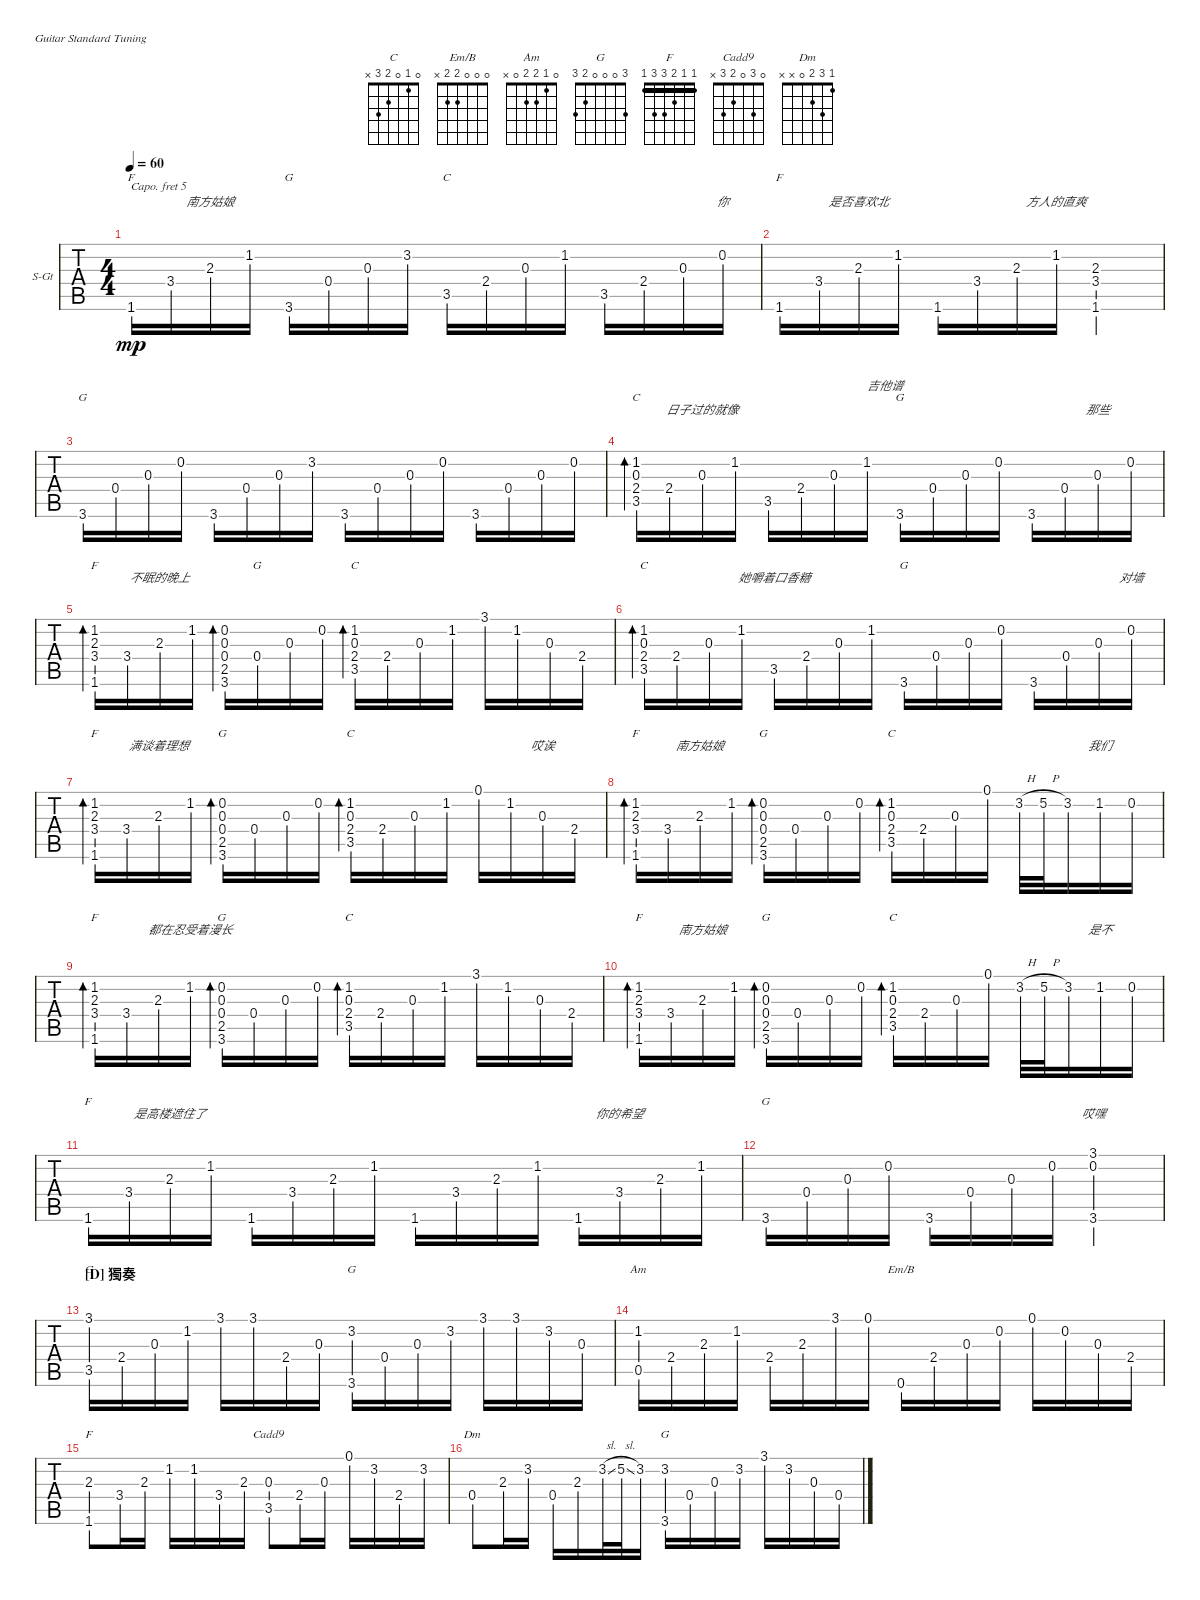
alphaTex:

\defaultSystemsLayout 4
\bracketExtendMode groupsimilarinstruments
\firstSystemTrackNameOrientation horizontal
\otherSystemsTrackNameOrientation horizontal
\track ("Steel Guitar" "S-Gt") {instrument acousticguitarsteel}
\staff {tabs}
\capo 5
\tuning (E4 B3 G3 D3 A2 E2)
\chord ("C" 0 1 0 2 3 x)
\chord ("Em/B" 0 0 0 2 2 x)
\chord ("Am" 0 1 2 2 0 x)
\chord ("G" 3 0 0 0 2 3)
\chord ("F" 1 1 2 3 3 1) {barre (1 1)}
\chord ("Cadd9" 0 3 0 2 3 x)
\chord ("Dm" 1 3 2 0 x x)
\ts (4 4)
\tempo 60
\clef g2
\ks c
1.6.16{ch "F" lyrics (0 "") lyrics (1 "") lyrics (2 "") lyrics (3 "") lyrics (4 "") dy mp} 3.4.16{lyrics (0 "") lyrics (1 "") lyrics (2 "") lyrics (3 "") lyrics (4 "")} 2.3.16{lyrics (0 "南方姑娘") lyrics (1 "") lyrics (2 "") lyrics (3 "") lyrics (4 "")} 1.2.16{lyrics (0 "") lyrics (1 "") lyrics (2 "") lyrics (3 "") lyrics (4 "")} 3.6.16{ch "G" lyrics (0 "") lyrics (1 "") lyrics (2 "") lyrics (3 "") lyrics (4 "")} 0.4.16{lyrics (0 "") lyrics (1 "") lyrics (2 "") lyrics (3 "") lyrics (4 "")} 0.3.16{lyrics (0 "") lyrics (1 "") lyrics (2 "") lyrics (3 "") lyrics (4 "")} 3.2.16{lyrics (0 "") lyrics (1 "") lyrics (2 "") lyrics (3 "") lyrics (4 "")} 3.5.16{ch "C" lyrics (0 "") lyrics (1 "") lyrics (2 "") lyrics (3 "") lyrics (4 "")} 2.4.16{lyrics (0 "") lyrics (1 "") lyrics (2 "") lyrics (3 "") lyrics (4 "")} 0.3.16{lyrics (0 "") lyrics (1 "") lyrics (2 "") lyrics (3 "") lyrics (4 "")} 1.2.16{lyrics (0 "") lyrics (1 "") lyrics (2 "") lyrics (3 "") lyrics (4 "")} 3.5.16{lyrics (0 "") lyrics (1 "") lyrics (2 "") lyrics (3 "") lyrics (4 "")} 2.4.16{lyrics (0 "") lyrics (1 "") lyrics (2 "") lyrics (3 "") lyrics (4 "")} 0.3.16{lyrics (0 "") lyrics (1 "") lyrics (2 "") lyrics (3 "") lyrics (4 "")} 0.2.16{lyrics (0 "你") lyrics (1 "") lyrics (2 "") lyrics (3 "") lyrics (4 "")} |
1.6.16{ch "F" lyrics (0 "") lyrics (1 "") lyrics (2 "") lyrics (3 "") lyrics (4 "")} 3.4.16{lyrics (0 "") lyrics (1 "") lyrics (2 "") lyrics (3 "") lyrics (4 "")} 2.3.16{lyrics (0 "是否喜欢北") lyrics (1 "") lyrics (2 "") lyrics (3 "") lyrics (4 "")} 1.2.16{lyrics (0 "") lyrics (1 "") lyrics (2 "") lyrics (3 "") lyrics (4 "")} 1.6.16{lyrics (0 "") lyrics (1 "") lyrics (2 "") lyrics (3 "") lyrics (4 "")} 3.4.16{lyrics (0 "") lyrics (1 "") lyrics (2 "") lyrics (3 "") lyrics (4 "")} 2.3.16{lyrics (0 "") lyrics (1 "") lyrics (2 "") lyrics (3 "") lyrics (4 "")} 1.2.16{lyrics (0 "方人的直爽") lyrics (1 "") lyrics (2 "") lyrics (3 "") lyrics (4 "")} (1.6 3.4 2.3).2{lyrics (0 "") lyrics (1 "") lyrics (2 "") lyrics (3 "") lyrics (4 "")} |
3.6.16{ch "G" lyrics (0 "") lyrics (1 "") lyrics (2 "") lyrics (3 "") lyrics (4 "")} 0.4.16{lyrics (0 "") lyrics (1 "") lyrics (2 "") lyrics (3 "") lyrics (4 "")} 0.3.16{lyrics (0 "") lyrics (1 "") lyrics (2 "") lyrics (3 "") lyrics (4 "")} 0.2.16{lyrics (0 "") lyrics (1 "") lyrics (2 "") lyrics (3 "") lyrics (4 "")} 3.6.16{lyrics (0 "") lyrics (1 "") lyrics (2 "") lyrics (3 "") lyrics (4 "")} 0.4.16{lyrics (0 "") lyrics (1 "") lyrics (2 "") lyrics (3 "") lyrics (4 "")} 0.3.16{lyrics (0 "") lyrics (1 "") lyrics (2 "") lyrics (3 "") lyrics (4 "")} 3.2.16{lyrics (0 "") lyrics (1 "") lyrics (2 "") lyrics (3 "") lyrics (4 "")} 3.6.16{lyrics (0 "") lyrics (1 "") lyrics (2 "") lyrics (3 "") lyrics (4 "")} 0.4.16{lyrics (0 "") lyrics (1 "") lyrics (2 "") lyrics (3 "") lyrics (4 "")} 0.3.16{lyrics (0 "") lyrics (1 "") lyrics (2 "") lyrics (3 "") lyrics (4 "")} 0.2.16{lyrics (0 "") lyrics (1 "") lyrics (2 "") lyrics (3 "") lyrics (4 "")} 3.6.16{lyrics (0 "") lyrics (1 "") lyrics (2 "") lyrics (3 "") lyrics (4 "")} 0.4.16{lyrics (0 "") lyrics (1 "") lyrics (2 "") lyrics (3 "") lyrics (4 "")} 0.3.16{lyrics (0 "") lyrics (1 "") lyrics (2 "") lyrics (3 "") lyrics (4 "")} 0.2.16{lyrics (0 "") lyrics (1 "") lyrics (2 "") lyrics (3 "") lyrics (4 "")} |
(3.5 2.4 0.3 1.2).16{bd 30 ch "C" lyrics (0 "") lyrics (1 "") lyrics (2 "") lyrics (3 "") lyrics (4 "")} 2.4.16{lyrics (0 "") lyrics (1 "") lyrics (2 "") lyrics (3 "") lyrics (4 "")} 0.3.16{lyrics (0 "日子过的就像") lyrics (1 "") lyrics (2 "") lyrics (3 "") lyrics (4 "")} 1.2.16{lyrics (0 "") lyrics (1 "") lyrics (2 "") lyrics (3 "") lyrics (4 "")} 3.5.16{lyrics (0 "") lyrics (1 "") lyrics (2 "") lyrics (3 "") lyrics (4 "")} 2.4.16{lyrics (0 "") lyrics (1 "") lyrics (2 "") lyrics (3 "") lyrics (4 "")} 0.3.16{lyrics (0 "") lyrics (1 "") lyrics (2 "") lyrics (3 "") lyrics (4 "")} 1.2.16{txt "吉他谱" lyrics (0 "") lyrics (1 "") lyrics (2 "") lyrics (3 "") lyrics (4 "")} 3.6.16{ch "G" lyrics (0 "") lyrics (1 "") lyrics (2 "") lyrics (3 "") lyrics (4 "")} 0.4.16{lyrics (0 "") lyrics (1 "") lyrics (2 "") lyrics (3 "") lyrics (4 "")} 0.3.16{lyrics (0 "") lyrics (1 "") lyrics (2 "") lyrics (3 "") lyrics (4 "")} 0.2.16{lyrics (0 "") lyrics (1 "") lyrics (2 "") lyrics (3 "") lyrics (4 "")} 3.6.16{lyrics (0 "") lyrics (1 "") lyrics (2 "") lyrics (3 "") lyrics (4 "")} 0.4.16{lyrics (0 "") lyrics (1 "") lyrics (2 "") lyrics (3 "") lyrics (4 "")} 0.3.16{lyrics (0 "那些") lyrics (1 "") lyrics (2 "") lyrics (3 "") lyrics (4 "")} 0.2.16{lyrics (0 "") lyrics (1 "") lyrics (2 "") lyrics (3 "") lyrics (4 "")} |
(1.6 3.4 2.3 1.2).16{bd 30 ch "F" lyrics (0 "") lyrics (1 "") lyrics (2 "") lyrics (3 "") lyrics (4 "")} 3.4.16{lyrics (0 "") lyrics (1 "") lyrics (2 "") lyrics (3 "") lyrics (4 "")} 2.3.16{lyrics (0 "不眠的晚上") lyrics (1 "") lyrics (2 "") lyrics (3 "") lyrics (4 "")} 1.2.16{lyrics (0 "") lyrics (1 "") lyrics (2 "") lyrics (3 "") lyrics (4 "")} (3.6 2.5 0.4 0.3 0.2).16{bd 30 lyrics (0 "") lyrics (1 "") lyrics (2 "") lyrics (3 "") lyrics (4 "")} 0.4.16{ch "G" lyrics (0 "") lyrics (1 "") lyrics (2 "") lyrics (3 "") lyrics (4 "")} 0.3.16{lyrics (0 "") lyrics (1 "") lyrics (2 "") lyrics (3 "") lyrics (4 "")} 0.2.16{lyrics (0 "") lyrics (1 "") lyrics (2 "") lyrics (3 "") lyrics (4 "")} (3.5 2.4 0.3 1.2).16{bd 30 ch "C" lyrics (0 "") lyrics (1 "") lyrics (2 "") lyrics (3 "") lyrics (4 "")} 2.4.16{lyrics (0 "") lyrics (1 "") lyrics (2 "") lyrics (3 "") lyrics (4 "")} 0.3.16{lyrics (0 "") lyrics (1 "") lyrics (2 "") lyrics (3 "") lyrics (4 "")} 1.2.16{lyrics (0 "") lyrics (1 "") lyrics (2 "") lyrics (3 "") lyrics (4 "")} 3.1.16{lyrics (0 "") lyrics (1 "") lyrics (2 "") lyrics (3 "") lyrics (4 "")} 1.2.16{lyrics (0 "") lyrics (1 "") lyrics (2 "") lyrics (3 "") lyrics (4 "")} 0.3.16{lyrics (0 "") lyrics (1 "") lyrics (2 "") lyrics (3 "") lyrics (4 "")} 2.4.16{lyrics (0 "") lyrics (1 "") lyrics (2 "") lyrics (3 "") lyrics (4 "")} |
(3.5 2.4 0.3 1.2).16{bd 30 ch "C" lyrics (0 "") lyrics (1 "") lyrics (2 "") lyrics (3 "") lyrics (4 "")} 2.4.16{lyrics (0 "") lyrics (1 "") lyrics (2 "") lyrics (3 "") lyrics (4 "")} 0.3.16{lyrics (0 "") lyrics (1 "") lyrics (2 "") lyrics (3 "") lyrics (4 "")} 1.2.16{lyrics (0 "") lyrics (1 "") lyrics (2 "") lyrics (3 "") lyrics (4 "")} 3.5.16{lyrics (0 "她嚼着口香糖") lyrics (1 "") lyrics (2 "") lyrics (3 "") lyrics (4 "")} 2.4.16{lyrics (0 "") lyrics (1 "") lyrics (2 "") lyrics (3 "") lyrics (4 "")} 0.3.16{lyrics (0 "") lyrics (1 "") lyrics (2 "") lyrics (3 "") lyrics (4 "")} 1.2.16{lyrics (0 "") lyrics (1 "") lyrics (2 "") lyrics (3 "") lyrics (4 "")} 3.6.16{ch "G" lyrics (0 "") lyrics (1 "") lyrics (2 "") lyrics (3 "") lyrics (4 "")} 0.4.16{lyrics (0 "") lyrics (1 "") lyrics (2 "") lyrics (3 "") lyrics (4 "")} 0.3.16{lyrics (0 "") lyrics (1 "") lyrics (2 "") lyrics (3 "") lyrics (4 "")} 0.2.16{lyrics (0 "") lyrics (1 "") lyrics (2 "") lyrics (3 "") lyrics (4 "")} 3.6.16{lyrics (0 "") lyrics (1 "") lyrics (2 "") lyrics (3 "") lyrics (4 "")} 0.4.16{lyrics (0 "") lyrics (1 "") lyrics (2 "") lyrics (3 "") lyrics (4 "")} 0.3.16{lyrics (0 "") lyrics (1 "") lyrics (2 "") lyrics (3 "") lyrics (4 "")} 0.2.16{lyrics (0 "对墙") lyrics (1 "") lyrics (2 "") lyrics (3 "") lyrics (4 "")} |
(1.6 3.4 2.3 1.2).16{bd 30 ch "F" lyrics (0 "") lyrics (1 "") lyrics (2 "") lyrics (3 "") lyrics (4 "")} 3.4.16{lyrics (0 "") lyrics (1 "") lyrics (2 "") lyrics (3 "") lyrics (4 "")} 2.3.16{lyrics (0 "满谈着理想") lyrics (1 "") lyrics (2 "") lyrics (3 "") lyrics (4 "")} 1.2.16{lyrics (0 "") lyrics (1 "") lyrics (2 "") lyrics (3 "") lyrics (4 "")} (3.6 2.5 0.4 0.3 0.2).16{bd 30 ch "G" lyrics (0 "") lyrics (1 "") lyrics (2 "") lyrics (3 "") lyrics (4 "")} 0.4.16{lyrics (0 "") lyrics (1 "") lyrics (2 "") lyrics (3 "") lyrics (4 "")} 0.3.16{lyrics (0 "") lyrics (1 "") lyrics (2 "") lyrics (3 "") lyrics (4 "")} 0.2.16{lyrics (0 "") lyrics (1 "") lyrics (2 "") lyrics (3 "") lyrics (4 "")} (3.5 2.4 0.3 1.2).16{bd 30 ch "C" lyrics (0 "") lyrics (1 "") lyrics (2 "") lyrics (3 "") lyrics (4 "")} 2.4.16{lyrics (0 "") lyrics (1 "") lyrics (2 "") lyrics (3 "") lyrics (4 "")} 0.3.16{lyrics (0 "") lyrics (1 "") lyrics (2 "") lyrics (3 "") lyrics (4 "")} 1.2.16{lyrics (0 "") lyrics (1 "") lyrics (2 "") lyrics (3 "") lyrics (4 "")} 0.1.16{lyrics (0 "") lyrics (1 "") lyrics (2 "") lyrics (3 "") lyrics (4 "")} 1.2.16{lyrics (0 "") lyrics (1 "") lyrics (2 "") lyrics (3 "") lyrics (4 "")} 0.3.16{lyrics (0 "哎诶") lyrics (1 "") lyrics (2 "") lyrics (3 "") lyrics (4 "")} 2.4.16{lyrics (0 "") lyrics (1 "") lyrics (2 "") lyrics (3 "") lyrics (4 "")} |
(1.6 3.4 2.3 1.2).16{bd 30 ch "F" lyrics (0 "") lyrics (1 "") lyrics (2 "") lyrics (3 "") lyrics (4 "")} 3.4.16{lyrics (0 "") lyrics (1 "") lyrics (2 "") lyrics (3 "") lyrics (4 "")} 2.3.16{lyrics (0 "南方姑娘") lyrics (1 "") lyrics (2 "") lyrics (3 "") lyrics (4 "")} 1.2.16{lyrics (0 "") lyrics (1 "") lyrics (2 "") lyrics (3 "") lyrics (4 "")} (3.6 2.5 0.4 0.3 0.2).16{bd 30 ch "G" lyrics (0 "") lyrics (1 "") lyrics (2 "") lyrics (3 "") lyrics (4 "")} 0.4.16{lyrics (0 "") lyrics (1 "") lyrics (2 "") lyrics (3 "") lyrics (4 "")} 0.3.16{lyrics (0 "") lyrics (1 "") lyrics (2 "") lyrics (3 "") lyrics (4 "")} 0.2.16{lyrics (0 "") lyrics (1 "") lyrics (2 "") lyrics (3 "") lyrics (4 "")} (3.5 2.4 0.3 1.2).16{bd 30 ch "C" lyrics (0 "") lyrics (1 "") lyrics (2 "") lyrics (3 "") lyrics (4 "")} 2.4.16{lyrics (0 "") lyrics (1 "") lyrics (2 "") lyrics (3 "") lyrics (4 "")} 0.3.16{lyrics (0 "") lyrics (1 "") lyrics (2 "") lyrics (3 "") lyrics (4 "")} 0.1.16{lyrics (0 "") lyrics (1 "") lyrics (2 "") lyrics (3 "") lyrics (4 "")} 3.2{h}.32{lyrics (0 "") lyrics (1 "") lyrics (2 "") lyrics (3 "") lyrics (4 "")} 5.2{h}.32{lyrics (0 "") lyrics (1 "") lyrics (2 "") lyrics (3 "") lyrics (4 "")} 3.2.16{lyrics (0 "") lyrics (1 "") lyrics (2 "") lyrics (3 "") lyrics (4 "")} 1.2.16{lyrics (0 "我们") lyrics (1 "") lyrics (2 "") lyrics (3 "") lyrics (4 "")} 0.2.16{lyrics (0 "") lyrics (1 "") lyrics (2 "") lyrics (3 "") lyrics (4 "")} |
(1.6 3.4 2.3 1.2).16{bd 30 ch "F" lyrics (0 "") lyrics (1 "") lyrics (2 "") lyrics (3 "") lyrics (4 "")} 3.4.16{lyrics (0 "") lyrics (1 "") lyrics (2 "") lyrics (3 "") lyrics (4 "")} 2.3.16{lyrics (0 "") lyrics (1 "") lyrics (2 "") lyrics (3 "") lyrics (4 "")} 1.2.16{lyrics (0 "都在忍受着漫长") lyrics (1 "") lyrics (2 "") lyrics (3 "") lyrics (4 "")} (3.6 2.5 0.4 0.3 0.2).16{bd 30 ch "G" lyrics (0 "") lyrics (1 "") lyrics (2 "") lyrics (3 "") lyrics (4 "")} 0.4.16{lyrics (0 "") lyrics (1 "") lyrics (2 "") lyrics (3 "") lyrics (4 "")} 0.3.16{lyrics (0 "") lyrics (1 "") lyrics (2 "") lyrics (3 "") lyrics (4 "")} 0.2.16{lyrics (0 "") lyrics (1 "") lyrics (2 "") lyrics (3 "") lyrics (4 "")} (3.5 2.4 0.3 1.2).16{bd 30 ch "C" lyrics (0 "") lyrics (1 "") lyrics (2 "") lyrics (3 "") lyrics (4 "")} 2.4.16{lyrics (0 "") lyrics (1 "") lyrics (2 "") lyrics (3 "") lyrics (4 "")} 0.3.16{lyrics (0 "") lyrics (1 "") lyrics (2 "") lyrics (3 "") lyrics (4 "")} 1.2.16{lyrics (0 "") lyrics (1 "") lyrics (2 "") lyrics (3 "") lyrics (4 "")} 3.1.16{lyrics (0 "") lyrics (1 "") lyrics (2 "") lyrics (3 "") lyrics (4 "")} 1.2.16{lyrics (0 "") lyrics (1 "") lyrics (2 "") lyrics (3 "") lyrics (4 "")} 0.3.16{lyrics (0 "") lyrics (1 "") lyrics (2 "") lyrics (3 "") lyrics (4 "")} 2.4.16{lyrics (0 "") lyrics (1 "") lyrics (2 "") lyrics (3 "") lyrics (4 "")} |
(1.6 3.4 2.3 1.2).16{bd 30 ch "F" lyrics (0 "") lyrics (1 "") lyrics (2 "") lyrics (3 "") lyrics (4 "")} 3.4.16{lyrics (0 "") lyrics (1 "") lyrics (2 "") lyrics (3 "") lyrics (4 "")} 2.3.16{lyrics (0 "南方姑娘") lyrics (1 "") lyrics (2 "") lyrics (3 "") lyrics (4 "")} 1.2.16{lyrics (0 "") lyrics (1 "") lyrics (2 "") lyrics (3 "") lyrics (4 "")} (3.6 2.5 0.4 0.3 0.2).16{bd 30 ch "G" lyrics (0 "") lyrics (1 "") lyrics (2 "") lyrics (3 "") lyrics (4 "")} 0.4.16{lyrics (0 "") lyrics (1 "") lyrics (2 "") lyrics (3 "") lyrics (4 "")} 0.3.16{lyrics (0 "") lyrics (1 "") lyrics (2 "") lyrics (3 "") lyrics (4 "")} 0.2.16{lyrics (0 "") lyrics (1 "") lyrics (2 "") lyrics (3 "") lyrics (4 "")} (3.5 2.4 0.3 1.2).16{bd 30 ch "C" lyrics (0 "") lyrics (1 "") lyrics (2 "") lyrics (3 "") lyrics (4 "")} 2.4.16{lyrics (0 "") lyrics (1 "") lyrics (2 "") lyrics (3 "") lyrics (4 "")} 0.3.16{lyrics (0 "") lyrics (1 "") lyrics (2 "") lyrics (3 "") lyrics (4 "")} 0.1.16{lyrics (0 "") lyrics (1 "") lyrics (2 "") lyrics (3 "") lyrics (4 "")} 3.2{h}.32{lyrics (0 "") lyrics (1 "") lyrics (2 "") lyrics (3 "") lyrics (4 "")} 5.2{h}.32{lyrics (0 "") lyrics (1 "") lyrics (2 "") lyrics (3 "") lyrics (4 "")} 3.2.16{lyrics (0 "") lyrics (1 "") lyrics (2 "") lyrics (3 "") lyrics (4 "")} 1.2.16{lyrics (0 "是不") lyrics (1 "") lyrics (2 "") lyrics (3 "") lyrics (4 "")} 0.2.16{lyrics (0 "") lyrics (1 "") lyrics (2 "") lyrics (3 "") lyrics (4 "")} |
1.6.16{ch "F" lyrics (0 "") lyrics (1 "") lyrics (2 "") lyrics (3 "") lyrics (4 "")} 3.4.16{lyrics (0 "") lyrics (1 "") lyrics (2 "") lyrics (3 "") lyrics (4 "")} 2.3.16{lyrics (0 "是高楼遮住了") lyrics (1 "") lyrics (2 "") lyrics (3 "") lyrics (4 "")} 1.2.16{lyrics (0 "") lyrics (1 "") lyrics (2 "") lyrics (3 "") lyrics (4 "")} 1.6.16{lyrics (0 "") lyrics (1 "") lyrics (2 "") lyrics (3 "") lyrics (4 "")} 3.4.16{lyrics (0 "") lyrics (1 "") lyrics (2 "") lyrics (3 "") lyrics (4 "")} 2.3.16{lyrics (0 "") lyrics (1 "") lyrics (2 "") lyrics (3 "") lyrics (4 "")} 1.2.16{lyrics (0 "") lyrics (1 "") lyrics (2 "") lyrics (3 "") lyrics (4 "")} 1.6.16{lyrics (0 "") lyrics (1 "") lyrics (2 "") lyrics (3 "") lyrics (4 "")} 3.4.16{lyrics (0 "") lyrics (1 "") lyrics (2 "") lyrics (3 "") lyrics (4 "")} 2.3.16{lyrics (0 "") lyrics (1 "") lyrics (2 "") lyrics (3 "") lyrics (4 "")} 1.2.16{lyrics (0 "") lyrics (1 "") lyrics (2 "") lyrics (3 "") lyrics (4 "")} 1.6.16{lyrics (0 "") lyrics (1 "") lyrics (2 "") lyrics (3 "") lyrics (4 "")} 3.4.16{lyrics (0 "你的希望") lyrics (1 "") lyrics (2 "") lyrics (3 "") lyrics (4 "")} 2.3.16{lyrics (0 "") lyrics (1 "") lyrics (2 "") lyrics (3 "") lyrics (4 "")} 1.2.16{lyrics (0 "") lyrics (1 "") lyrics (2 "") lyrics (3 "") lyrics (4 "")} |
3.6.16{ch "G" lyrics (0 "") lyrics (1 "") lyrics (2 "") lyrics (3 "") lyrics (4 "")} 0.4.16{lyrics (0 "") lyrics (1 "") lyrics (2 "") lyrics (3 "") lyrics (4 "")} 0.3.16{lyrics (0 "") lyrics (1 "") lyrics (2 "") lyrics (3 "") lyrics (4 "")} 0.2.16{lyrics (0 "") lyrics (1 "") lyrics (2 "") lyrics (3 "") lyrics (4 "")} 3.6.16{lyrics (0 "") lyrics (1 "") lyrics (2 "") lyrics (3 "") lyrics (4 "")} 0.4.16{lyrics (0 "") lyrics (1 "") lyrics (2 "") lyrics (3 "") lyrics (4 "")} 0.3.16{lyrics (0 "") lyrics (1 "") lyrics (2 "") lyrics (3 "") lyrics (4 "")} 0.2.16{lyrics (0 "") lyrics (1 "") lyrics (2 "") lyrics (3 "") lyrics (4 "")} (3.6 0.2 3.1).2{lyrics (0 "哎嘿") lyrics (1 "") lyrics (2 "") lyrics (3 "") lyrics (4 "")} |
\section ("D" "獨奏")
(3.5 3.1).16{ch "C" lyrics (0 "") lyrics (1 "") lyrics (2 "") lyrics (3 "") lyrics (4 "")} 2.4.16{lyrics (0 "") lyrics (1 "") lyrics (2 "") lyrics (3 "") lyrics (4 "")} 0.3.16{lyrics (0 "") lyrics (1 "") lyrics (2 "") lyrics (3 "") lyrics (4 "")} 1.2.16{lyrics (0 "") lyrics (1 "") lyrics (2 "") lyrics (3 "") lyrics (4 "")} 3.1.16{lyrics (0 "") lyrics (1 "") lyrics (2 "") lyrics (3 "") lyrics (4 "")} 3.1.16{lyrics (0 "") lyrics (1 "") lyrics (2 "") lyrics (3 "") lyrics (4 "")} 2.4.16{lyrics (0 "") lyrics (1 "") lyrics (2 "") lyrics (3 "") lyrics (4 "")} 0.3.16{lyrics (0 "") lyrics (1 "") lyrics (2 "") lyrics (3 "") lyrics (4 "")} (3.6 3.2).16{ch "G" lyrics (0 "") lyrics (1 "") lyrics (2 "") lyrics (3 "") lyrics (4 "")} 0.4.16{lyrics (0 "") lyrics (1 "") lyrics (2 "") lyrics (3 "") lyrics (4 "")} 0.3.16{lyrics (0 "") lyrics (1 "") lyrics (2 "") lyrics (3 "") lyrics (4 "")} 3.2.16{lyrics (0 "") lyrics (1 "") lyrics (2 "") lyrics (3 "") lyrics (4 "")} 3.1.16{lyrics (0 "") lyrics (1 "") lyrics (2 "") lyrics (3 "") lyrics (4 "")} 3.1.16{lyrics (0 "") lyrics (1 "") lyrics (2 "") lyrics (3 "") lyrics (4 "")} 3.2.16{lyrics (0 "") lyrics (1 "") lyrics (2 "") lyrics (3 "") lyrics (4 "")} 0.3.16{lyrics (0 "") lyrics (1 "") lyrics (2 "") lyrics (3 "") lyrics (4 "")} |
(0.5 1.2).16{ch "Am" lyrics (0 "") lyrics (1 "") lyrics (2 "") lyrics (3 "") lyrics (4 "")} 2.4.16{lyrics (0 "") lyrics (1 "") lyrics (2 "") lyrics (3 "") lyrics (4 "")} 2.3.16 1.2.16 2.4.16 2.3.16 3.1.16 0.1.16 0.6.16{ch "Em/B"} 2.4.16 0.3.16 0.2.16 0.1.16 0.2.16 0.3.16 2.4.16 |
(1.6 2.3).8{ch "F"} 3.4.16 2.3.16 1.2.16 1.2.16 3.4.16 2.3.16 (3.5 0.3).8{ch "Cadd9"} 2.4.16 0.3.16 0.1.16 3.2.16 2.4.16 3.2.16 |
0.4.8{ch "Dm"} 2.3.16 3.2.16 0.4.16 2.3.16 3.2{sl}.32 5.2{sl}.32 3.2.16 (3.6 3.2).16{ch "G"} 0.4.16 0.3.16 3.2.16 3.1.16 3.2.16 0.3.16 0.4.16
